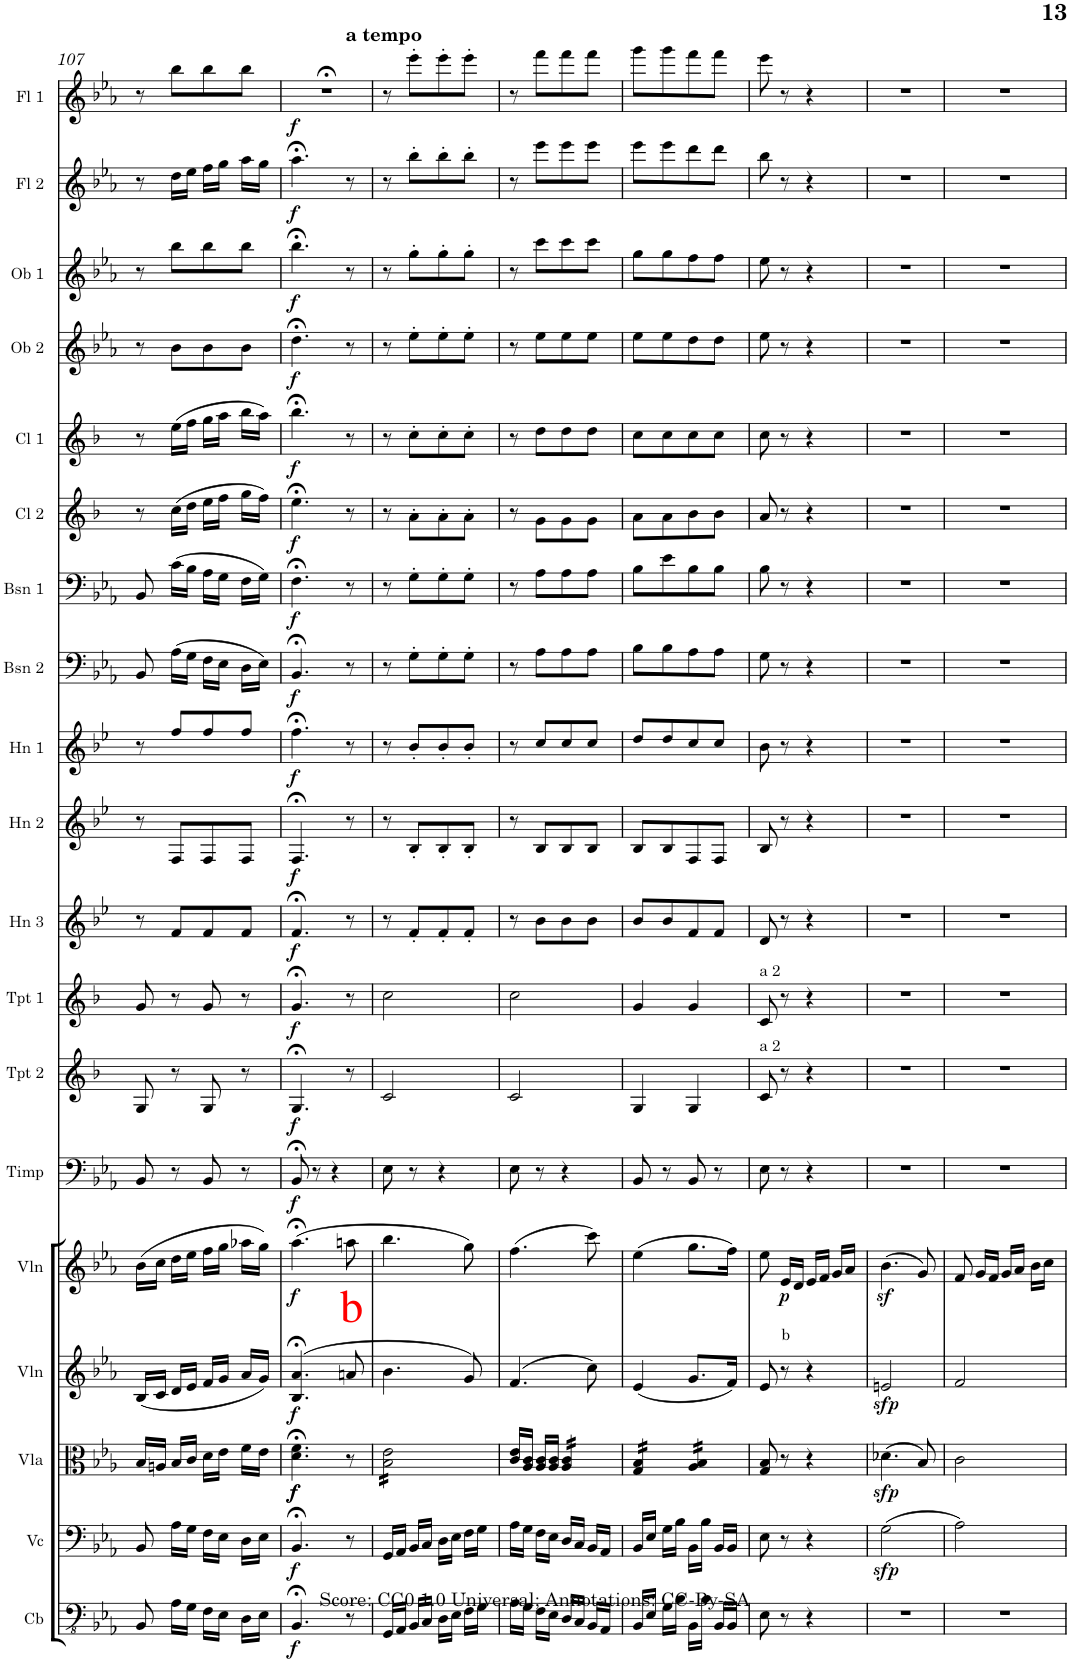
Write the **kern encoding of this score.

**kern	**dynam	**kern	**dynam	**kern	**dynam	**kern	**dynam	**kern	**text	**text	**dynam	**kern	**dynam	**kern	**dynam	**kern	**dynam	**kern	**dynam	**kern	**dynam	**kern	**dynam	**kern	**dynam	**kern	**dynam	**kern	**dynam	**kern	**dynam	**kern	**dynam	**kern	**dynam	**kern	**dynam	**kern	**dynam
*part19	*part19	*part18	*part18	*part17	*part17	*part16	*part16	*part15	*part15	*part15	*part15	*part14	*part14	*part13	*part13	*part12	*part12	*part11	*part11	*part10	*part10	*part9	*part9	*part8	*part8	*part7	*part7	*part6	*part6	*part5	*part5	*part4	*part4	*part3	*part3	*part2	*part2	*part1	*part1
*staff19	*staff19	*staff18	*staff18	*staff17	*staff17	*staff16	*staff16	*staff15	*staff15	*staff15	*staff15	*staff14	*staff14	*staff13	*staff13	*staff12	*staff12	*staff11	*staff11	*staff10	*staff10	*staff9	*staff9	*staff8	*staff8	*staff7	*staff7	*staff6	*staff6	*staff5	*staff5	*staff4	*staff4	*staff3	*staff3	*staff2	*staff2	*staff1	*staff1
*I"Contrabass	*	*I"Violoncello	*	*I"Viola	*	*I"Violin	*	*I"Violin	*	*	*	*I"Timpani	*	*I"Bb Trumpet 2	*	*I"Bb Trumpet 1	*	*I"F Horn 3	*	*I"F Horn 2	*	*I"F Horn 1	*	*I"Bassoon 2	*	*I"Bassoon 1	*	*I"Bb Clarinet 2	*	*I"Bb Clarinet 1	*	*I"Oboe 2	*	*I"Oboe 1	*	*I"Flute 2	*	*I"Flute 1	*
*I'Cb	*	*I'Vc	*	*I'Vla	*	*I'Vln	*	*I'Vln	*	*	*	*I'Timp	*	*I'Tpt 2	*	*I'Tpt 1	*	*I'Hn 3	*	*I'Hn 2	*	*I'Hn 1	*	*I'Bsn 2	*	*I'Bsn 1	*	*I'Cl 2	*	*I'Cl 1	*	*I'Ob 2	*	*I'Ob 1	*	*I'Fl 2	*	*I'Fl 1	*
!!LO:PB:g=z
*clefFv4	*	*clefF4	*	*clefC3	*	*clefG2	*	*clefG2	*	*	*	*clefF4	*	*clefG2	*	*clefG2	*	*clefG2	*	*clefG2	*	*clefG2	*	*clefF4	*	*clefF4	*	*clefG2	*	*clefG2	*	*clefG2	*	*clefG2	*	*clefG2	*	*clefG2	*
*	*	*	*	*	*	*	*	*	*	*	*	*	*	*Trd1c2	*	*Trd1c2	*	*Trd4c7	*	*Trd4c7	*	*Trd4c7	*	*	*	*	*	*Trd1c2	*	*Trd1c2	*	*	*	*	*	*	*	*	*
*k[b-e-a-]	*	*k[b-e-a-]	*	*k[b-e-a-]	*	*k[b-e-a-]	*	*k[b-e-a-]	*	*	*	*k[b-e-a-]	*	*k[b-]	*	*k[b-]	*	*k[b-e-]	*	*k[b-e-]	*	*k[b-e-]	*	*k[b-e-a-]	*	*k[b-e-a-]	*	*k[b-]	*	*k[b-]	*	*k[b-e-a-]	*	*k[b-e-a-]	*	*k[b-e-a-]	*	*k[b-e-a-]	*
*M2/4	*	*M2/4	*	*M2/4	*	*M2/4	*	*M2/4	*	*	*	*M2/4	*	*M2/4	*	*M2/4	*	*M2/4	*	*M2/4	*	*M2/4	*	*M2/4	*	*M2/4	*	*M2/4	*	*M2/4	*	*M2/4	*	*M2/4	*	*M2/4	*	*M2/4	*
=107	=107	=107	=107	=107	=107	=107	=107	=107	=107	=107	=107	=107	=107	=107	=107	=107	=107	=107	=107	=107	=107	=107	=107	=107	=107	=107	=107	=107	=107	=107	=107	=107	=107	=107	=107	=107	=107	=107	=107
8BBB-/	.	8BB-/	.	16B-/LL	.	(16B-/LL	.	(16b-\LL	.	.	.	8BB-/	.	8G/	.	8g/	.	8r	.	8r	.	8r	.	8BB-/	.	8BB-/	.	8r	.	8r	.	8r	.	8r	.	8r	.	8r	.
.	.	.	.	16An/JJ	.	16c/JJ	.	16cc\JJ	.	.	.	.	.	.	.	.	.	.	.	.	.	.	.	.	.	.	.	.	.	.	.	.	.	.	.	.	.	.	.
16AA-\LL	.	16A-\LL	.	16B-/LL	.	16d/LL	.	16dd\LL	.	.	.	8r	.	8r	.	8r	.	8f/L	.	8F/L	.	8ff/L	.	(16A-\LL	.	(16c\LL	.	(16cc\LL	.	(16ee\LL	.	8b-\L	.	8bb-\L	.	16dd\LL	.	8bb-\L	.
16GG\JJ	.	16G\JJ	.	16c/JJ	.	16e-/JJ	.	16ee-\JJ	.	.	.	.	.	.	.	.	.	.	.	.	.	.	.	16G\JJ	.	16B-\JJ	.	16dd\JJ	.	16ff\JJ	.	.	.	.	.	16ee-\JJ	.	.	.
16FF\LL	.	16F\LL	.	16d\LL	.	16f/LL	.	16ff\LL	.	.	.	8BB-/	.	8G/	.	8g/	.	8f/	.	8F/	.	8ff/	.	16F\LL	.	16A-\LL	.	16ee\LL	.	16gg\LL	.	8b-\	.	8bb-\	.	16ff\LL	.	8bb-\	.
16EE-\JJ	.	16E-\JJ	.	16e-\JJ	.	16g/JJ	.	16gg\JJ	.	.	.	.	.	.	.	.	.	.	.	.	.	.	.	16E-\JJ	.	16G\JJ	.	16ff\JJ	.	16aa\JJ	.	.	.	.	.	16gg\JJ	.	.	.
16DD\LL	.	16D\LL	.	16f\LL	.	16a-/LL	.	16aa-X\LL	.	.	.	8r	.	8r	.	8r	.	8f/J	.	8F/J	.	8ff/J	.	16D\LL	.	16F\LL	.	16gg\LL	.	16bb-\LL	.	8b-\J	.	8bb-\J	.	16aa-\LL	.	8bb-\J	.
16EE-\JJ	.	16E-\JJ	.	16e-\JJ	.	16g/JJ)	.	16gg\JJ)	.	.	.	.	.	.	.	.	.	.	.	.	.	.	.	16E-\JJ)	.	16G\JJ)	.	16ff\JJ)	.	16aa\JJ)	.	.	.	.	.	16gg\JJ	.	.	.
=108	=108	=108	=108	=108	=108	=108	=108	=108	=108	=108	=108	=108	=108	=108	=108	=108	=108	=108	=108	=108	=108	=108	=108	=108	=108	=108	=108	=108	=108	=108	=108	=108	=108	=108	=108	=108	=108	=108	=108
!	!LO:DY:b	!	!LO:DY:b	!	!LO:DY:b	!	!	!	!	!	!	!	!	!	!	!	!	!	!	!	!	!	!	!	!	!	!	!	!	!	!	!	!	!	!	!	!	!	!
!	!	!	!	!	!LO:DY:n=1:b	!	!LO:DY:b	!	!	!	!LO:DY:b	!	!LO:DY:b	!	!LO:DY:b	!	!LO:DY:b	!	!LO:DY:b	!	!LO:DY:b	!	!LO:DY:b	!	!LO:DY:b	!	!LO:DY:b	!	!LO:DY:b	!	!LO:DY:b	!	!LO:DY:b	!	!LO:DY:b	!	!LO:DY:b	!	!LO:DY:b
*	*	*	*	*	*	*	*	*	*	*	*	*	*	*	*	*	*	*	*	*	*	*	*	*	*	*	*	*	*	*	*	*	*	*	*	*	*	*^	*
4.BBB-;</	f	4.BB-;</	f	4.d\;< 4.f\;<	f f	(4.B-/;< 4.a-/;<	f	(4.aa-;<\	.	.	f	8BB-;</	f	4.G;</	f	4.g;</	f	4.f;</	f	4.F;</	f	4.ff;<\	f	4.BB-;</	f	4.F;<\	f	4.ee;<\	f	4.bb-;<\	f	4.dd;<\	f	4.bb-;<\	f	4.aa-;<\	f	2r;<	4.ryy	f
.	.	.	.	.	.	.	.	.	.	.	.	8r	.	.	.	.	.	.	.	.	.	.	.	.	.	.	.	.	.	.	.	.	.	.	.	.	.	.	.	.
.	.	.	.	.	.	.	.	.	.	.	.	4r	.	.	.	.	.	.	.	.	.	.	.	.	.	.	.	.	.	.	.	.	.	.	.	.	.	.	.	.
!	!	!	!	!	!	!	!	!	!	!	!	!	!	!	!	!	!	!	!	!	!	!	!	!	!	!	!	!	!	!	!	!	!	!	!	!	!	!	!LO:TX:a:B:t=a tempo	!
!	!	!	!	!	!	!	!	!	!LO:LY:b:color=#FF0000	!	!	!	!	!	!	!	!	!	!	!	!	!	!	!	!	!	!	!	!	!	!	!	!	!	!	!	!	!	!	!
8r	.	8r	.	8r	.	8an/	.	8aan\	b	.	.	.	.	8r	.	8r	.	8r	.	8r	.	8r	.	8r	.	8r	.	8r	.	8r	.	8r	.	8r	.	8r	.	.	8ryy	.
*	*	*	*	*	*	*	*	*	*	*	*	*	*	*	*	*	*	*	*	*	*	*	*	*	*	*	*	*	*	*	*	*	*	*	*	*	*	*v	*v	*
=109	=109	=109	=109	=109	=109	=109	=109	=109	=109	=109	=109	=109	=109	=109	=109	=109	=109	=109	=109	=109	=109	=109	=109	=109	=109	=109	=109	=109	=109	=109	=109	=109	=109	=109	=109	=109	=109	=109	=109
*	*	*	*	*tremolo	*	*	*	*	*	*	*	*	*	*	*	*	*	*	*	*	*	*	*	*	*	*	*	*	*	*	*	*	*	*	*	*	*	*	*
16GGG/LL	.	16GG/LL	.	16B-\ 16e-\LL	.	4.b-\	.	4.bb-\	.	.	.	8E-\	.	2c/	.	2cc\	.	8r	.	8r	.	8r	.	8r	.	8r	.	8r	.	8r	.	8r	.	8r	.	8r	.	8r	.
16AAA-/JJ	.	16AA-/JJ	.	16B-\ 16e-\	.	.	.	.	.	.	.	.	.	.	.	.	.	.	.	.	.	.	.	.	.	.	.	.	.	.	.	.	.	.	.	.	.	.	.
16BBB-/LL	.	16BB-/LL	.	16B-\ 16e-\	.	.	.	.	.	.	.	8r	.	.	.	.	.	8f'/L	.	8B-'/L	.	8b-'/L	.	8G'\L	.	8G'\L	.	8a'\L	.	8cc'\L	.	8ee-'\L	.	8gg'\L	.	8bb-'\L	.	8eee-'\L	.
16CC/JJ	.	16C/JJ	.	16B-\ 16e-\	.	.	.	.	.	.	.	.	.	.	.	.	.	.	.	.	.	.	.	.	.	.	.	.	.	.	.	.	.	.	.	.	.	.	.
16DD\LL	.	16D\LL	.	16B-\ 16e-\	.	.	.	.	.	.	.	4r	.	.	.	.	.	8f'/	.	8B-'/	.	8b-'/	.	8G'\	.	8G'\	.	8a'\	.	8cc'\	.	8ee-'\	.	8gg'\	.	8bb-'\	.	8eee-'\	.
16EE-\JJ	.	16E-\JJ	.	16B-\ 16e-\	.	.	.	.	.	.	.	.	.	.	.	.	.	.	.	.	.	.	.	.	.	.	.	.	.	.	.	.	.	.	.	.	.	.	.
16FF\LL	.	16F\LL	.	16B-\ 16e-\	.	8g/)	.	8gg\)	.	.	.	.	.	.	.	.	.	8f'/J	.	8B-'/J	.	8b-'/J	.	8G'\J	.	8G'\J	.	8a'\J	.	8cc'\J	.	8ee-'\J	.	8gg'\J	.	8bb-'\J	.	8eee-'\J	.
16GG\JJ	.	16G\JJ	.	16B-\ 16e-\JJ	.	.	.	.	.	.	.	.	.	.	.	.	.	.	.	.	.	.	.	.	.	.	.	.	.	.	.	.	.	.	.	.	.	.	.
*	*	*	*	*Xtremolo	*	*	*	*	*	*	*	*	*	*	*	*	*	*	*	*	*	*	*	*	*	*	*	*	*	*	*	*	*	*	*	*	*	*	*
=110	=110	=110	=110	=110	=110	=110	=110	=110	=110	=110	=110	=110	=110	=110	=110	=110	=110	=110	=110	=110	=110	=110	=110	=110	=110	=110	=110	=110	=110	=110	=110	=110	=110	=110	=110	=110	=110	=110	=110
16AA-\LL	.	16A-\LL	.	16c/ 16e-/LL	.	(4.f/	.	(4.ff\	.	.	.	8E-\	.	2c/	.	2cc\	.	8r	.	8r	.	8r	.	8r	.	8r	.	8r	.	8r	.	8r	.	8r	.	8r	.	8r	.
16GG\JJ	.	16G\JJ	.	16A-/ 16c/JJ	.	.	.	.	.	.	.	.	.	.	.	.	.	.	.	.	.	.	.	.	.	.	.	.	.	.	.	.	.	.	.	.	.	.	.
16FF\LL	.	16F\LL	.	16A-/ 16c/LL	.	.	.	.	.	.	.	8r	.	.	.	.	.	8b-\L	.	8B-/L	.	8cc/L	.	8A-\L	.	8A-\L	.	8g\L	.	8dd\L	.	8ee-\L	.	8ccc\L	.	8eee-\L	.	8fff\L	.
16EE-\JJ	.	16E-\JJ	.	16A-/ 16c/JJ	.	.	.	.	.	.	.	.	.	.	.	.	.	.	.	.	.	.	.	.	.	.	.	.	.	.	.	.	.	.	.	.	.	.	.
*	*	*	*	*tremolo	*	*	*	*	*	*	*	*	*	*	*	*	*	*	*	*	*	*	*	*	*	*	*	*	*	*	*	*	*	*	*	*	*	*	*
16DD/LL	.	16D/LL	.	16A-/ 16c/LL	.	.	.	.	.	.	.	4r	.	.	.	.	.	8b-\	.	8B-/	.	8cc/	.	8A-\	.	8A-\	.	8g\	.	8dd\	.	8ee-\	.	8ccc\	.	8eee-\	.	8fff\	.
16CC/JJ	.	16C/JJ	.	16A-/ 16c/	.	.	.	.	.	.	.	.	.	.	.	.	.	.	.	.	.	.	.	.	.	.	.	.	.	.	.	.	.	.	.	.	.	.	.
16BBB-/LL	.	16BB-/LL	.	16A-/ 16c/	.	8cc\)	.	8ccc\)	.	.	.	.	.	.	.	.	.	8b-\J	.	8B-/J	.	8cc/J	.	8A-\J	.	8A-\J	.	8g\J	.	8dd\J	.	8ee-\J	.	8ccc\J	.	8eee-\J	.	8fff\J	.
16AAA-/JJ	.	16AA-/JJ	.	16A-/ 16c/JJ	.	.	.	.	.	.	.	.	.	.	.	.	.	.	.	.	.	.	.	.	.	.	.	.	.	.	.	.	.	.	.	.	.	.	.
=111	=111	=111	=111	=111	=111	=111	=111	=111	=111	=111	=111	=111	=111	=111	=111	=111	=111	=111	=111	=111	=111	=111	=111	=111	=111	=111	=111	=111	=111	=111	=111	=111	=111	=111	=111	=111	=111	=111	=111
16BBB-/LL	.	16BB-/LL	.	16G/ 16B-/LL	.	(4e-/	.	(4ee-\	.	.	.	8BB-/	.	4G/	.	4g/	.	8b-/L	.	8B-/L	.	8dd/L	.	8B-\L	.	8B-\L	.	8a\L	.	8cc\L	.	8ee-\L	.	8gg\L	.	8eee-\L	.	8ggg\L	.
16EE-/JJ	.	16E-/JJ	.	16G/ 16B-/	.	.	.	.	.	.	.	.	.	.	.	.	.	.	.	.	.	.	.	.	.	.	.	.	.	.	.	.	.	.	.	.	.	.	.
16GG\LL	.	16G\LL	.	16G/ 16B-/	.	.	.	.	.	.	.	8r	.	.	.	.	.	8b-/	.	8B-/	.	8dd/	.	8B-\	.	8e-\	.	8a\	.	8cc\	.	8ee-\	.	8gg\	.	8eee-\	.	8ggg\	.
16BB-\JJ	.	16B-\JJ	.	16G/ 16B-/JJ	.	.	.	.	.	.	.	.	.	.	.	.	.	.	.	.	.	.	.	.	.	.	.	.	.	.	.	.	.	.	.	.	.	.	.
16BBB-\LL	.	16BB-\LL	.	16A-/ 16B-/LL	.	8.g/L	.	8.gg\L	.	.	.	8BB-/	.	4G/	.	4g/	.	8f/	.	8F/	.	8cc/	.	8A-\	.	8B-\	.	8b-\	.	8cc\	.	8dd\	.	8ff\	.	8ddd\	.	8fff\	.
16BB-\JJ	.	16B-\JJ	.	16A-/ 16B-/	.	.	.	.	.	.	.	.	.	.	.	.	.	.	.	.	.	.	.	.	.	.	.	.	.	.	.	.	.	.	.	.	.	.	.
16BBB-/LL	.	16BB-/LL	.	16A-/ 16B-/	.	.	.	.	.	.	.	8r	.	.	.	.	.	8f/J	.	8F/J	.	8cc/J	.	8A-\J	.	8B-\J	.	8b-\J	.	8cc\J	.	8dd\J	.	8ff\J	.	8ddd\J	.	8fff\J	.
16BBB-/JJ	.	16BB-/JJ	.	16A-/ 16B-/JJ	.	16f/Jk)	.	16ff\Jk)	.	.	.	.	.	.	.	.	.	.	.	.	.	.	.	.	.	.	.	.	.	.	.	.	.	.	.	.	.	.	.
*	*	*	*	*Xtremolo	*	*	*	*	*	*	*	*	*	*	*	*	*	*	*	*	*	*	*	*	*	*	*	*	*	*	*	*	*	*	*	*	*	*	*
=112	=112	=112	=112	=112	=112	=112	=112	=112	=112	=112	=112	=112	=112	=112	=112	=112	=112	=112	=112	=112	=112	=112	=112	=112	=112	=112	=112	=112	=112	=112	=112	=112	=112	=112	=112	=112	=112	=112	=112
!	!	!	!	!	!	!	!	!	!	!	!	!	!	!	!	!LO:TX:a:t=a 2	!	!	!	!	!	!	!	!	!	!	!	!	!	!	!	!	!	!	!	!	!	!	!
!	!	!	!	!	!	!	!	!	!	!	!	!	!	!LO:TX:a:t=a 2	!	!	!	!	!	!	!	!	!	!	!	!	!	!	!	!	!	!	!	!	!	!	!	!	!
8EE-\	.	8E-\	.	8G/ 8B-/	.	8e-/	.	8ee-\	.	.	.	8E-\	.	8c/	.	8c/	.	8d/	.	8B-/	.	8b-\	.	8G\	.	8B-\	.	8a/	.	8cc\	.	8ee-\	.	8ee-\	.	8bb-\	.	8eee-\	.
!	!	!	!	!	!	!	!	!	!	!LO:LY:b	!LO:DY:b	!	!	!	!	!	!	!	!	!	!	!	!	!	!	!	!	!	!	!	!	!	!	!	!	!	!	!	!
8r	.	8r	.	8r	.	8r	.	16e-/LL	.	b	p	8r	.	8r	.	8r	.	8r	.	8r	.	8r	.	8r	.	8r	.	8r	.	8r	.	8r	.	8r	.	8r	.	8r	.
.	.	.	.	.	.	.	.	16d/JJ	.	.	.	.	.	.	.	.	.	.	.	.	.	.	.	.	.	.	.	.	.	.	.	.	.	.	.	.	.	.	.
4r	.	4r	.	4r	.	4r	.	16e-/LL	.	.	.	4r	.	4r	.	4r	.	4r	.	4r	.	4r	.	4r	.	4r	.	4r	.	4r	.	4r	.	4r	.	4r	.	4r	.
.	.	.	.	.	.	.	.	16f/JJ	.	.	.	.	.	.	.	.	.	.	.	.	.	.	.	.	.	.	.	.	.	.	.	.	.	.	.	.	.	.	.
.	.	.	.	.	.	.	.	16g/LL	.	.	.	.	.	.	.	.	.	.	.	.	.	.	.	.	.	.	.	.	.	.	.	.	.	.	.	.	.	.	.
.	.	.	.	.	.	.	.	16a-/JJ	.	.	.	.	.	.	.	.	.	.	.	.	.	.	.	.	.	.	.	.	.	.	.	.	.	.	.	.	.	.	.
=113	=113	=113	=113	=113	=113	=113	=113	=113	=113	=113	=113	=113	=113	=113	=113	=113	=113	=113	=113	=113	=113	=113	=113	=113	=113	=113	=113	=113	=113	=113	=113	=113	=113	=113	=113	=113	=113	=113	=113
!	!	!	!LO:DY:b	!	!LO:DY:b	!	!LO:DY:b	!	!	!	!	!	!	!	!	!	!	!	!	!	!	!	!	!	!	!	!	!	!	!	!	!	!	!	!	!	!	!	!
2r	.	(2G\	sfp	(4.d-X\	sfp	2en/	sfp	(4.b-z<\	.	.	.	2r	.	2r	.	2r	.	2r	.	2r	.	2r	.	2r	.	2r	.	2r	.	2r	.	2r	.	2r	.	2r	.	2r	.
.	.	.	.	8B-/)	.	.	.	8g/)	.	.	.	.	.	.	.	.	.	.	.	.	.	.	.	.	.	.	.	.	.	.	.	.	.	.	.	.	.	.	.
=114	=114	=114	=114	=114	=114	=114	=114	=114	=114	=114	=114	=114	=114	=114	=114	=114	=114	=114	=114	=114	=114	=114	=114	=114	=114	=114	=114	=114	=114	=114	=114	=114	=114	=114	=114	=114	=114	=114	=114
2r	.	2A-\)	.	2c\	.	2f/	.	8f/	.	.	.	2r	.	2r	.	2r	.	2r	.	2r	.	2r	.	2r	.	2r	.	2r	.	2r	.	2r	.	2r	.	2r	.	2r	.
.	.	.	.	.	.	.	.	16g/LL	.	.	.	.	.	.	.	.	.	.	.	.	.	.	.	.	.	.	.	.	.	.	.	.	.	.	.	.	.	.	.
.	.	.	.	.	.	.	.	16f/JJ	.	.	.	.	.	.	.	.	.	.	.	.	.	.	.	.	.	.	.	.	.	.	.	.	.	.	.	.	.	.	.
.	.	.	.	.	.	.	.	16g/LL	.	.	.	.	.	.	.	.	.	.	.	.	.	.	.	.	.	.	.	.	.	.	.	.	.	.	.	.	.	.	.
.	.	.	.	.	.	.	.	16a-/JJ	.	.	.	.	.	.	.	.	.	.	.	.	.	.	.	.	.	.	.	.	.	.	.	.	.	.	.	.	.	.	.
.	.	.	.	.	.	.	.	16b-\LL	.	.	.	.	.	.	.	.	.	.	.	.	.	.	.	.	.	.	.	.	.	.	.	.	.	.	.	.	.	.	.
.	.	.	.	.	.	.	.	16cc\JJ	.	.	.	.	.	.	.	.	.	.	.	.	.	.	.	.	.	.	.	.	.	.	.	.	.	.	.	.	.	.	.
=	=	=	=	=	=	=	=	=	=	=	=	=	=	=	=	=	=	=	=	=	=	=	=	=	=	=	=	=	=	=	=	=	=	=	=	=	=	=	=
*-	*-	*-	*-	*-	*-	*-	*-	*-	*-	*-	*-	*-	*-	*-	*-	*-	*-	*-	*-	*-	*-	*-	*-	*-	*-	*-	*-	*-	*-	*-	*-	*-	*-	*-	*-	*-	*-	*-	*-
